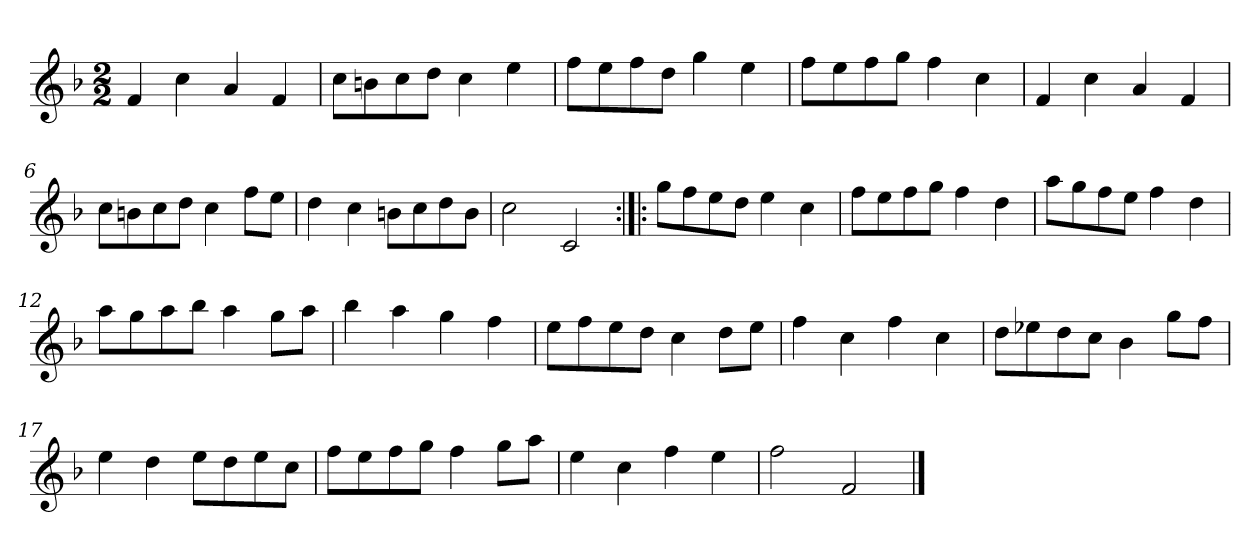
**kern
*part1
*staff1
*clefG2
*k[b-]
*F:
*M2/2
*MM120
=1
4f
4cc
4a
4f
=2
8cc\L
8bn\
8cc\
8dd\J
4cc
4ee
=3
8ff\L
8ee\
8ff\
8dd\J
4gg
4ee
=4
8ff\L
8ee\
8ff\
8gg\J
4ff
4cc
=5
4f
4cc
4a
4f
=6
8cc\L
8bn\
8cc\
8dd\J
4cc
8ff\L
8ee\J
=7
4dd
4cc
8bn\L
8cc\
8dd\
8b\J
=8
2cc
2c
=9:|!|:
8gg\L
8ff\
8ee\
8dd\J
4ee
4cc
=10
8ff\L
8ee\
8ff\
8gg\J
4ff
4dd
=11
8aa\L
8gg\
8ff\
8ee\J
4ff
4dd
=12
8aa\L
8gg\
8aa\
8bb-\J
4aa
8gg\L
8aa\J
=13
4bb-
4aa
4gg
4ff
=14
8ee\L
8ff\
8ee\
8dd\J
4cc
8dd\L
8ee\J
=15
4ff
4cc
4ff
4cc
=16
8dd\L
8ee-X\
8dd\
8cc\J
4b-
8gg\L
8ff\J
=17
4ee
4dd
8ee\L
8dd\
8ee\
8cc\J
=18
8ff\L
8ee\
8ff\
8gg\J
4ff
8gg\L
8aa\J
=19
4ee
4cc
4ff
4ee
=20
2ff
2f
==
*-
